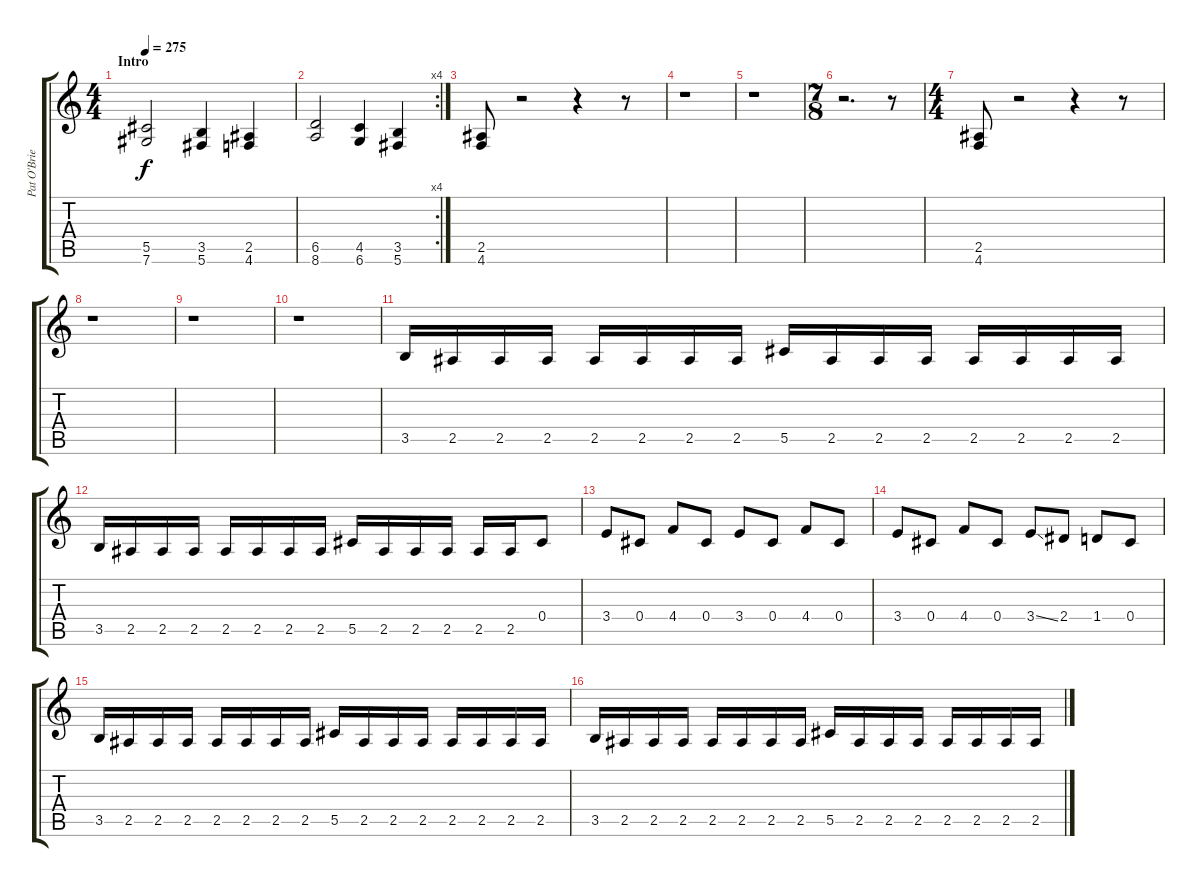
\track ("Pat O'Brien" "Pat O'Brie") {instrument distortionguitar}
\staff {score tabs}
\tuning (Eb4 Bb3 Gb3 Db3 Ab2 Db2) {hide}
\ts (4 4)
\section ("" "Intro")
\tempo 275
\clef g2
\ks c
(5.5 7.6).2{dy f instrument distortionguitar} (3.5 5.6).4 (2.5 4.6).4 |
\rc 4
(6.5 8.6).2 (4.5 6.6).4 (3.5 5.6).4 |
(2.5 4.6).8 r.2 r.4 r.8 |
r.1 |
r.1 |
\ts (7 8)
r.2{d} r.8 |
\ts (4 4)
(2.5 4.6).8 r.2 r.4 r.8 |
r.1 |
r.1 |
r.1 |
3.5.16 2.5.16 2.5.16 2.5.16 2.5.16 2.5.16 2.5.16 2.5.16 5.5.16 2.5.16 2.5.16 2.5.16 2.5.16 2.5.16 2.5.16 2.5.16 |
3.5.16 2.5.16 2.5.16 2.5.16 2.5.16 2.5.16 2.5.16 2.5.16 5.5.16 2.5.16 2.5.16 2.5.16 2.5.16 2.5.16 0.4.8 |
3.4.8 0.4.8 4.4.8 0.4.8 3.4.8 0.4.8 4.4.8 0.4.8 |
3.4.8 0.4.8 4.4.8 0.4.8 3.4{ss}.8 2.4.8{instrument guitarfretnoise} 1.4.8{instrument guitarfretnoise} 0.4.8{instrument guitarfretnoise} |
3.5.16{instrument distortionguitar} 2.5.16 2.5.16 2.5.16 2.5.16 2.5.16 2.5.16 2.5.16 5.5.16 2.5.16 2.5.16 2.5.16 2.5.16 2.5.16 2.5.16 2.5.16 |
3.5.16 2.5.16 2.5.16 2.5.16 2.5.16 2.5.16 2.5.16 2.5.16 5.5.16 2.5.16 2.5.16 2.5.16 2.5.16 2.5.16 2.5.16 2.5.16
